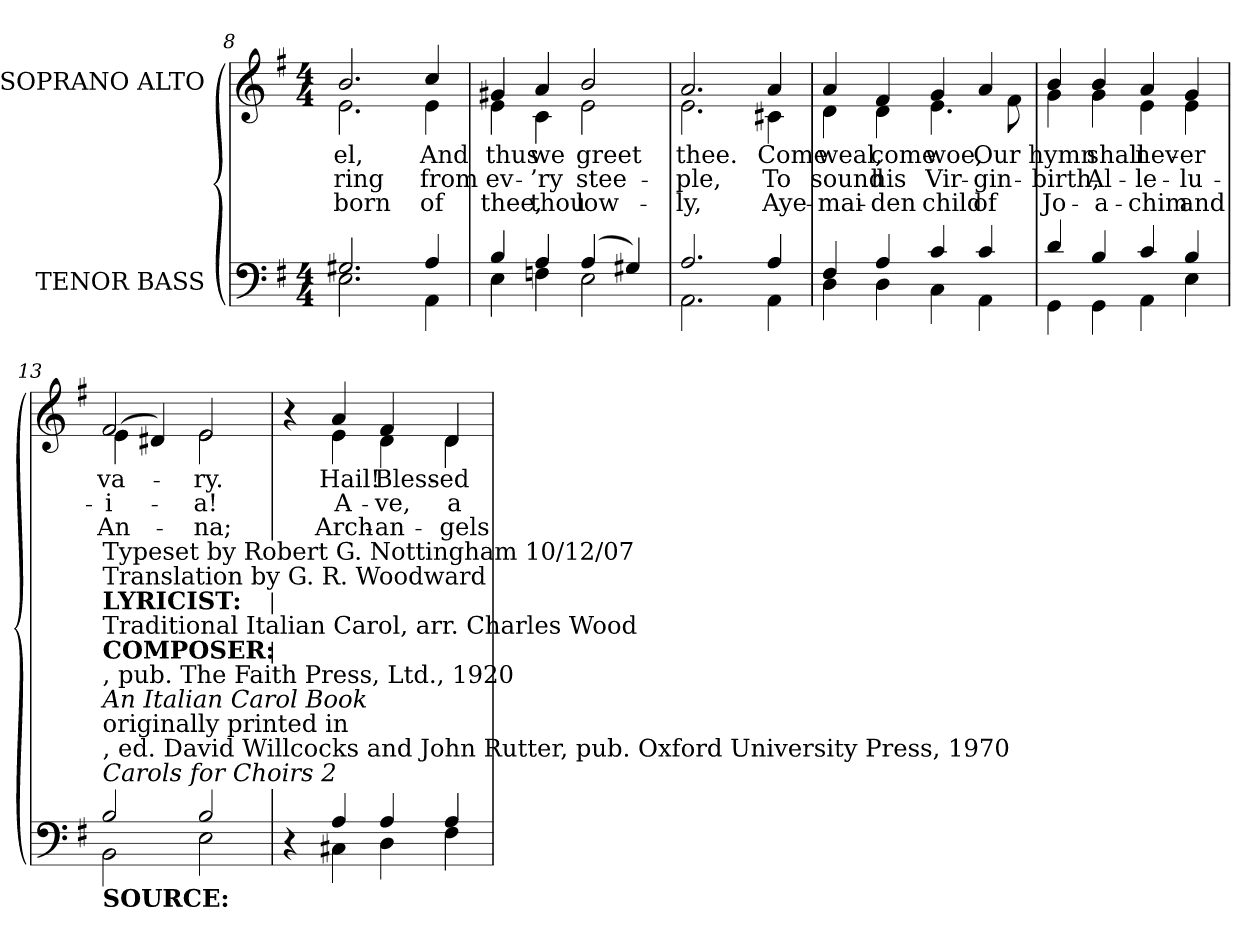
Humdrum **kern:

**kern	**kern	**text	**text	**text
*part2	*part1	*part1	*part1	*part1
*staff2	*staff1	*staff1	*staff1	*staff1
*I"TENOR BASS	*I"SOPRANO ALTO	*	*	*
*clefF4	*clefG2	*	*	*
*k[f#]	*k[f#]	*	*	*
*G:	*G:	*	*	*
*M4/4	*M4/4	*	*	*
=8	=8	=8	=8	=8
*^	*	*	*	*
!	!	!	!LO:LY:b:color=#000000	!LO:LY:b:color=#000000	!LO:LY:b:color=#000000
*	*	*^	*	*	*
2.G#Xi/	2.Ei\	2.bi/	2.ei\	-el,	ring	born
!	!	!	!	!LO:LY:b:color=#000000	!LO:LY:b:color=#000000	!LO:LY:b:color=#000000
4Ai/	4AAi\	4cci/	4ei\	And	from	of
=9	=9	=9	=9	=9	=9	=9
!	!	!	!	!LO:LY:b:color=#000000	!LO:LY:b:color=#000000	!LO:LY:b:color=#000000
4Bi/	4Ei\	4g#Xi/	4ei\	thus	ev-	thee,
!	!	!	!	!LO:LY:b:color=#000000	!LO:LY:b:color=#000000	!LO:LY:b:color=#000000
4Ai/	4Fni\	4ai/	4ci\	we	-’ry	thou
!	!	!	!	!LO:LY:b:color=#000000	!LO:LY:b:color=#000000	!LO:LY:b:color=#000000
(4Ai/	2Ei\	2bi/	2ei\	greet	stee-	low-
4G#Xi/)	.	.	.	.	.	.
=10	=10	=10	=10	=10	=10	=10
!	!	!	!	!LO:LY:b:color=#000000	!LO:LY:b:color=#000000	!LO:LY:b:color=#000000
2.Ai/	2.AAi\	2.ai/	2.ei\	thee.	-ple,	-ly,
!	!	!	!	!LO:LY:b:color=#000000	!LO:LY:b:color=#000000	!LO:LY:b:color=#000000
4Ai/	4AAi\	4ai/	4c#Xi\	Come	To	Aye-
=11	=11	=11	=11	=11	=11	=11
!	!	!	!	!LO:LY:b:color=#000000	!LO:LY:b:color=#000000	!LO:LY:b:color=#000000
4F#i/	4Di\	4ai/	4di\	weal,	sound	-mai-
!	!	!	!	!LO:LY:b:color=#000000	!LO:LY:b:color=#000000	!LO:LY:b:color=#000000
4Ai/	4Di\	4f#i/	4di\	come	his	-den
!	!	!	!	!LO:LY:b:color=#000000	!LO:LY:b:color=#000000	!LO:LY:b:color=#000000
4ci/	4Ci\	4gi/	4.ei\	woe,	Vir-	child
!	!	!	!	!LO:LY:b:color=#000000	!LO:LY:b:color=#000000	!LO:LY:b:color=#000000
4ci/	4AAi\	4ai/	.	Our	-gin-	of
.	.	.	8f#i\	.	.	.
=12	=12	=12	=12	=12	=12	=12
!	!	!	!	!LO:LY:b:color=#000000	!LO:LY:b:color=#000000	!LO:LY:b:color=#000000
4di/	4GGi\	4bi/	4gi\	hymn	-birth,	Jo-
!	!	!	!	!LO:LY:b:color=#000000	!LO:LY:b:color=#000000	!LO:LY:b:color=#000000
4Bi/	4GGi\	4bi/	4gi\	shall	Al-	-a-
!	!	!	!	!LO:LY:b:color=#000000	!LO:LY:b:color=#000000	!LO:LY:b:color=#000000
4ci/	4AAi\	4ai/	4ei\	nev-	-le-	-chim
!	!	!	!	!LO:LY:b:color=#000000	!LO:LY:b:color=#000000	!LO:LY:b:color=#000000
4Bi/	4Ei\	4gi/	4ei\	-er	-lu-	and
!!LO:LB:g=z	!!
=13	=13	=13	=13	=13	=13	=13
!LO:TX:b:B:t=SOURCE&colon;	!	!	!	!	!	!
!LO:TX:i:t=Carols for Choirs 2	!	!	!	!	!	!
!LO:TX:t=, ed. David Willcocks and John Rutter, pub. Oxford University Press, 1970	!	!	!	!	!	!
!LO:TX:t=originally printed in	!	!	!	!	!	!
!LO:TX:i:t=An Italian Carol Book	!	!	!	!	!	!
!LO:TX:t=, pub. The Faith Press, Ltd., 1920	!	!	!	!	!	!
!LO:TX:B:t=COMPOSER&colon;	!	!	!	!	!	!
!LO:TX:t=Traditional Italian Carol, arr. Charles Wood	!	!	!	!	!	!
!LO:TX:B:t=LYRICIST&colon;	!	!	!	!	!	!
!LO:TX:t=Translation by G. R. Woodward	!	!	!	!	!	!
!LO:TX:t=Typeset by Robert G. Nottingham 10/12/07	!	!	!	!	!	!
!	!	!	!	!LO:LY:b:color=#000000	!LO:LY:b:color=#000000	!LO:LY:b:color=#000000
2Bi/	2BBi\	2f#i/	(4ei\	va-	-i-	An-
.	.	.	4d#Xi/)	.	.	.
!	!	!	!	!LO:LY:b:color=#000000	!LO:LY:b:color=#000000	!LO:LY:b:color=#000000
2Bi/	2Ei\	2ei/	2ei\	-ry.	-a!	-na;
=14	=14	=14	=14	=14	=14	=14
4r	4ryy	4r	4ryy	.	.	.
!	!	!	!	!LO:LY:b:color=#000000	!LO:LY:b:color=#000000	!LO:LY:b:color=#000000
4Ai/	4C#Xi\	4ai/	4ei\	Hail!	A-	Arch-
!	!	!	!	!LO:LY:b:color=#000000	!LO:LY:b:color=#000000	!LO:LY:b:color=#000000
4Ai/	4Di\	4f#i/	4di\	Bless-	-ve,	-an-
!	!	!	!	!LO:LY:b:color=#000000	!LO:LY:b:color=#000000	!LO:LY:b:color=#000000
4Ai/	4F#i\	4di/	4di\	-ed	a-	-gels
*v	*v	*	*	*	*	*
*	*v	*v	*	*	*
=	=	=	=	=
*-	*-	*-	*-	*-
